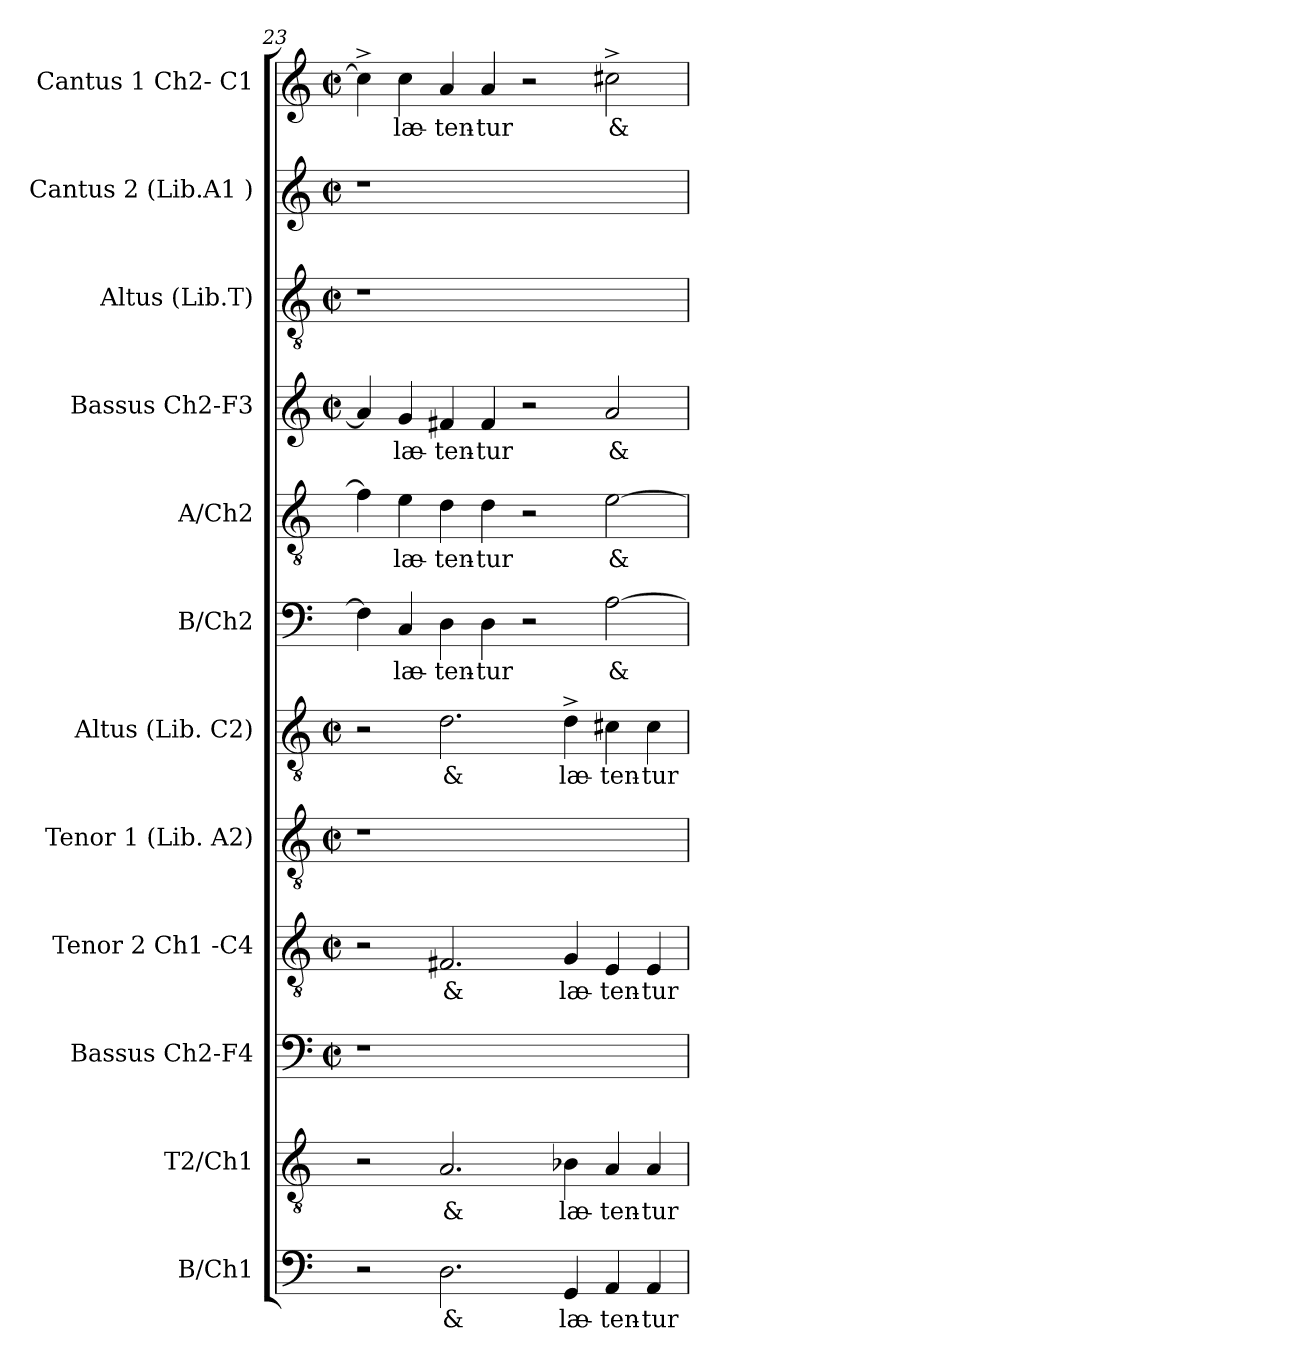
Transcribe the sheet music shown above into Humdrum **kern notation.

**kern	**text	**kern	**text	**kern	**kern	**text	**kern	**kern	**text	**kern	**text	**kern	**text	**kern	**text	**kern	**kern	**kern	**text
*part12	*part12	*part11	*part11	*part10	*part9	*part9	*part8	*part7	*part7	*part6	*part6	*part5	*part5	*part4	*part4	*part3	*part2	*part1	*part1
*staff12	*staff12	*staff11	*staff11	*staff10	*staff9	*staff9	*staff8	*staff7	*staff7	*staff6	*staff6	*staff5	*staff5	*staff4	*staff4	*staff3	*staff2	*staff1	*staff1
*I"B/Ch1	*	*I"T2/Ch1	*	*I"Bassus  Ch2-F4	*I"Tenor 2  Ch1 -C4	*	*I"Tenor 1  (Lib. A2)	*I"Altus  (Lib. C2)	*	*I"B/Ch2	*	*I"A/Ch2	*	*I"Bassus  Ch2-F3	*	*I"Altus  (Lib.T)	*I"Cantus 2  (Lib.A1 )	*I"Cantus 1  Ch2- C1	*
*I'B/Ch1	*	*I'T2/Ch1	*	*I'Ch	*I'T1 /Ch1	*	*	*I'C2	*	*I'B/Ch2	*	*I'A/Ch2	*	*	*	*	*	*I'C1 /Ch2	*
*clefF4	*	*clefGv2	*	*clefF4	*clefGv2	*	*clefGv2	*clefGv2	*	*clefF4	*	*clefGv2	*	*clefG2	*	*clefGv2	*clefG2	*clefG2	*
*	*	*	*	*M2/2	*M2/2	*	*M2/2	*M2/2	*	*	*	*	*	*M2/2	*	*M2/2	*M2/2	*M2/2	*
*	*	*	*	*met(c|)	*met(c|)	*	*met(c|)	*met(c|)	*	*	*	*	*	*met(c|)	*	*met(c|)	*met(c|)	*met(c|)	*
=23	=23	=23	=23	=23	=23	=23	=23	=23	=23	=23	=23	=23	=23	=23	=23	=23	=23	=23	=23
2r	.	2r	.	1r	2r	.	1r	2r	.	4F\]	.	4f\]	.	4a/]	.	1r	1r	4cc^<\]	.
!	!	!	!	!	!	!	!	!	!	!	!LO:LY:b	!	!LO:LY:b	!	!LO:LY:b	!	!	!	!LO:LY:b
.	.	.	.	.	.	.	.	.	.	4C/	læ-	4e\	læ-	4g/	læ-	.	.	4cc\	læ-
!	!LO:LY:b:cj	!	!LO:LY:b:cj	!	!	!LO:LY:b:cj	!	!	!LO:LY:b:cj	!	!LO:LY:b:rj	!	!LO:LY:b:rj	!	!LO:LY:b:rj	!	!	!	!LO:LY:b:rj
2.D\	&	2.A/	&	.	2.F#/	&	.	2.d\	&	4D\	-ten-	4d\	-ten-	4f#X/	-ten-	.	.	4a/	-ten-
!	!	!	!	!	!	!	!	!	!	!	!LO:LY:b	!	!LO:LY:b	!	!LO:LY:b	!	!	!	!LO:LY:b
.	.	.	.	.	.	.	.	.	.	4D\	-tur	4d\	-tur	4f#/	-tur	.	.	4a/	-tur
.	.	.	.	1ryy	.	.	1ryy	.	.	2r	.	2r	.	2r	.	1ryy	1ryy	2r	.
!	!LO:LY:b	!	!LO:LY:b	!	!	!LO:LY:b	!	!	!LO:LY:b	!	!	!	!	!	!	!	!	!	!
4GG/	læ-	4B-X\	læ-	.	4G/	læ-	.	4d^<\	læ-	.	.	.	.	.	.	.	.	.	.
!	!LO:LY:b:cj	!	!LO:LY:b:cj	!	!	!LO:LY:b:cj	!	!	!LO:LY:b:cj	!	!LO:LY:b:cj	!	!LO:LY:b:cj	!	!LO:LY:b:cj	!	!	!	!LO:LY:b:cj
4AA/	-ten-	4A/	-ten-	.	4E/	-ten-	.	4c#X\	-ten-	[>2A\	&	[>2e\	&	[<2a/	&	.	.	[>2cc#X^<\	&
!	!LO:LY:b:rj	!	!LO:LY:b:rj	!	!	!LO:LY:b:rj	!	!	!LO:LY:b:rj	!	!	!	!	!	!	!	!	!	!
4AA/	-tur	4A/	-tur	.	4E/	-tur	.	4c#\	-tur	.	.	.	.	.	.	.	.	.	.
=	=	=	=	=	=	=	=	=	=	=	=	=	=	=	=	=	=	=	=
*-	*-	*-	*-	*-	*-	*-	*-	*-	*-	*-	*-	*-	*-	*-	*-	*-	*-	*-	*-
